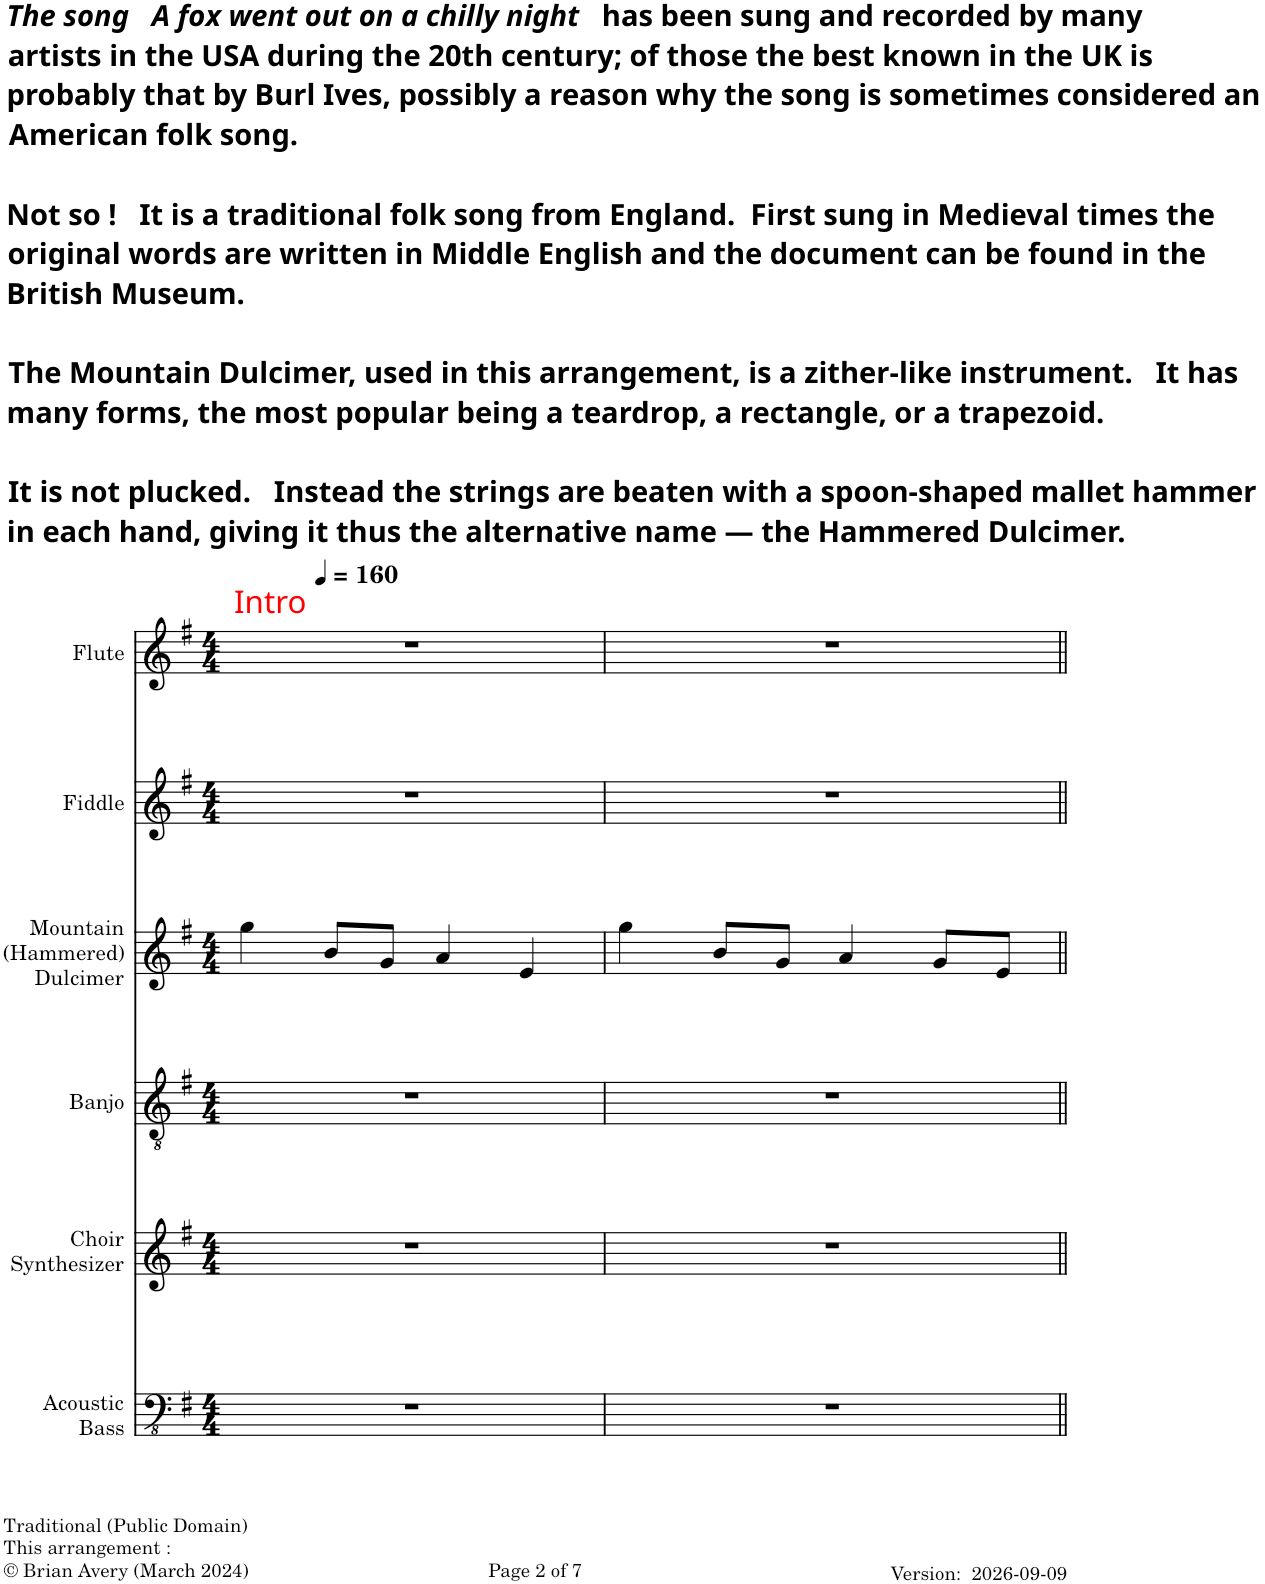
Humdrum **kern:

**kern	**kern	**kern	**kern	**kern	**kern
*part6	*part5	*part4	*part3	*part2	*part1
*staff6	*staff5	*staff4	*staff3	*staff2	*staff1
*I"Acoustic  Bass	*I"Choir Synthesizer	*I"Banjo	*I"Mountain (Hammered) Dulcimer	*I"Fiddle	*I"Flute
*I'Acoustic  Bass	*I'Choir Synthesizer	*I'Banjo	*I'Mountain (Hammered) Dulcimer	*I'Fiddle	*I'Flute
*clefFv4	*clefG2	*clefGv2	*clefG2	*clefG2	*clefG2
*	*	*Trd7c12	*	*	*
*k[f#]	*k[f#]	*k[f#]	*k[f#]	*k[f#]	*k[f#]
*M4/4	*M4/4	*M4/4	*M4/4	*M4/4	*M4/4
*MM160	*MM160	*MM160	*MM160	*MM160	*MM160
=1	=1	=1	=1	=1	=1
!	!	!	!	!	!LO:TX:a:Bi:t=The song   A fox went out on a chilly night
!	!	!	!	!	!LO:TX:a:t=has been sung and recorded by many
!	!	!	!	!	!LO:TX:a:t=artists in the USA during the 20th century; of those the best known in the UK is
!	!	!	!	!	!LO:TX:a:t=probably that by Burl Ives, possibly a reason why the song is sometimes considered an
!	!	!	!	!	!LO:TX:a:t=American folk song.
!	!	!	!	!	!LO:TX:a:t=Not so !   It is a traditional folk song from England.  First sung in Medieval times the
!	!	!	!	!	!LO:TX:a:t=original words are written in Middle English and the document can be found in the
!	!	!	!	!	!LO:TX:a:t=British Museum.
!	!	!	!	!	!LO:TX:a:t=The Mountain Dulcimer, used in this arrangement, is a zither-like instrument.   It has
!	!	!	!	!	!LO:TX:a:t=many forms, the most popular being a teardrop, a rectangle, or a trapezoid.
!	!	!	!	!	!LO:TX:a:t=It is not plucked.   Instead the strings are beaten with a spoon-shaped mallet hammer
!	!	!	!	!	!LO:TX:a:t=in each hand, giving it thus the alternative name — the Hammered Dulcimer.
!	!	!	!	!	!LO:TX:a:color=#FF0000:t=Intro
1r	1r	1r	4gg\	1r	1r
.	.	.	8b/L	.	.
.	.	.	8g/J	.	.
.	.	.	4a/	.	.
.	.	.	4e/	.	.
=2	=2	=2	=2	=2	=2
1r	1r	1r	4gg\	1r	1r
.	.	.	8b/L	.	.
.	.	.	8g/J	.	.
.	.	.	4a/	.	.
.	.	.	8g/L	.	.
.	.	.	8e/J	.	.
=||	=||	=||	=||	=||	=||
*-	*-	*-	*-	*-	*-
